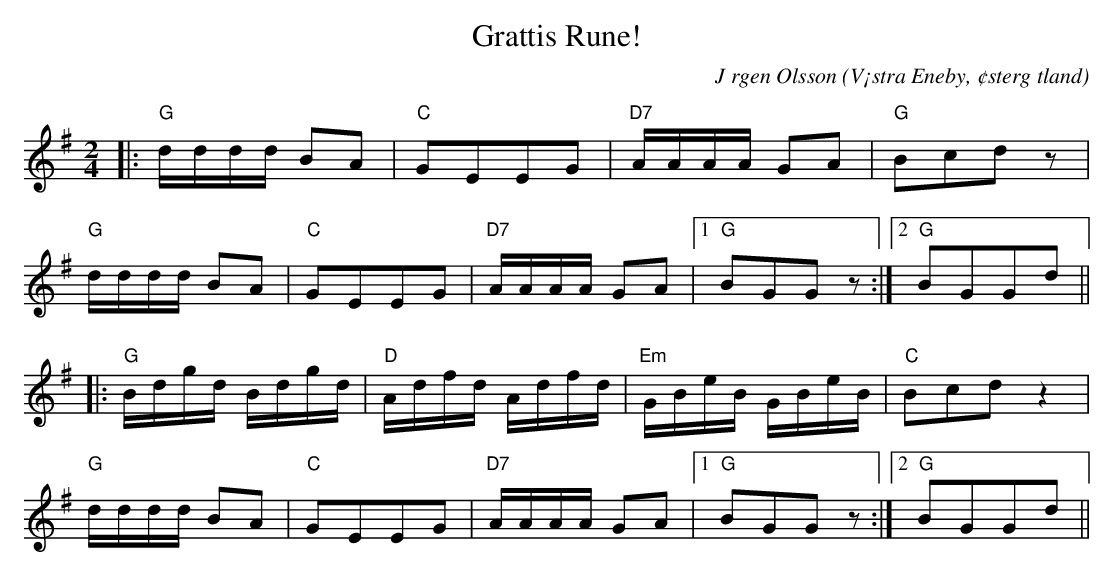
X:1
T:Grattis Rune!
C:J rgen Olsson
O:V¡stra Eneby, ¢sterg tland
Q:115
M:2/4
L:1/8
K:G
|:"G"d/2d/2d/2d/2 BA|"C"GEEG|"D7"A/2A/2A/2A/2 GA|"G"Bcd z|
"G"d/2d/2d/2d/2 BA|"C"GEEG|"D7"A/2A/2A/2A/2 GA|1"G"BGG z :|2"G"BGGd ||
|:"G"B/2d/2g/2d/2 B/2d/2g/2d/2|"D"A/2d/2f/2d/2 A/2d/2f/2d/2|"Em"G/2B/2e/2B/2 G/2B/2e/2B/2|"C"Bcd z2|
"G"d/2d/2d/2d/2 BA|"C"GEEG|"D7"A/2A/2A/2A/2 GA|1"G"BGG z :|2"G"BGGd ||
